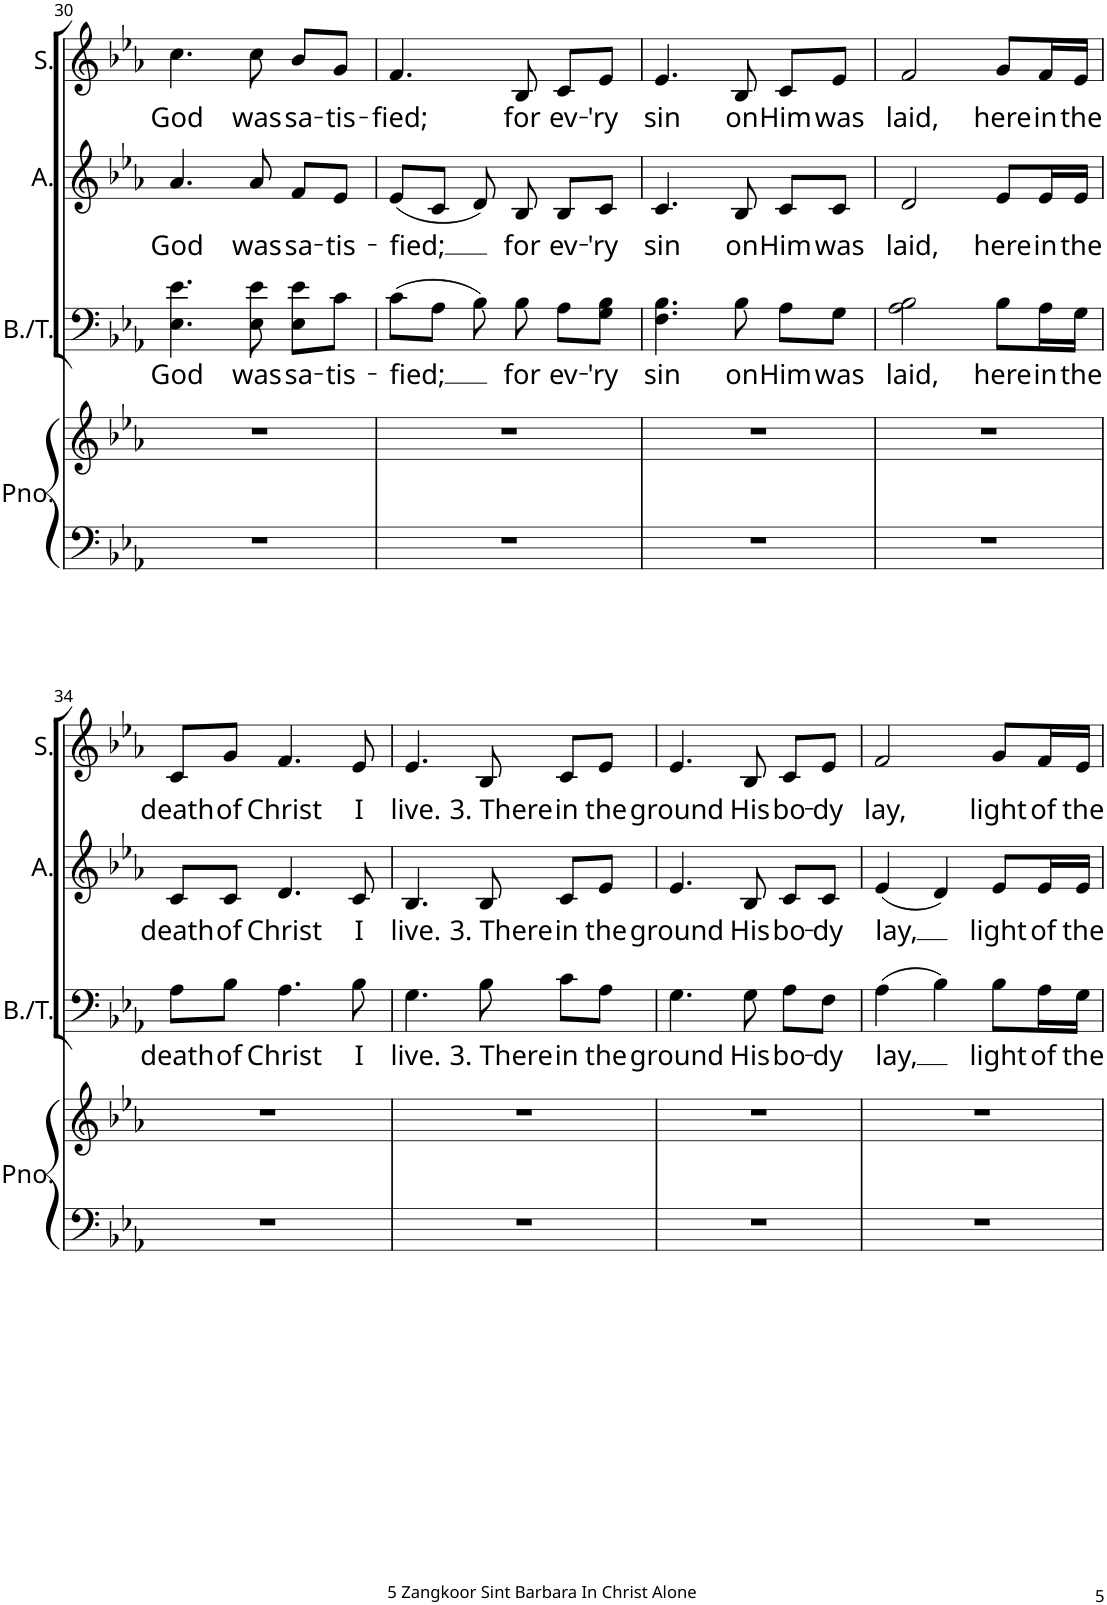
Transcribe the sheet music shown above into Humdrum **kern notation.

**kern	**kern	**kern	**text	**kern	**text	**kern	**text
*part4	*part4	*part3	*part3	*part2	*part2	*part1	*part1
*staff5	*staff4	*staff3	*staff3	*staff2	*staff2	*staff1	*staff1
*I"Pno.	*	*I"B/T	*	*I"A.	*	*I"S.	*
*I'Pno.	*	*I'B./T.	*	*I'A.	*	*I'S.	*
!!LO:PB:g=z
*clefF4	*clefG2	*clefF4	*	*clefG2	*	*clefG2	*
*k[b-e-a-]	*k[b-e-a-]	*k[b-e-a-]	*	*k[b-e-a-]	*	*k[b-e-a-]	*
*M3/4	*M3/4	*M3/4	*	*M3/4	*	*M3/4	*
=30	=30	=30	=30	=30	=30	=30	=30
!	!	!	!LO:LY:b	!	!LO:LY:b	!	!LO:LY:b
2.r	2.r	4.E-\ 4.e-\	God	4.a-/	God	4.cc\	God
!	!	!	!LO:LY:b	!	!LO:LY:b	!	!LO:LY:b
.	.	8E-\ 8e-\	was	8a-/	was	8cc\	was
!	!	!	!LO:LY:b	!	!LO:LY:b	!	!LO:LY:b
.	.	8E-\ 8e-\L	sa-	8f/L	sa-	8b-/L	sa-
!	!	!	!LO:LY:b	!	!LO:LY:b	!	!LO:LY:b
.	.	8c\J	-tis-	8e-/J	-tis-	8g/J	-tis-
=31	=31	=31	=31	=31	=31	=31	=31
!	!	!	!LO:LY:b	!	!LO:LY:b	!	!LO:LY:b
2.r	2.r	(8c\L	-fied;	(8e-/L	-fied;	4.f/	-fied;
.	.	8A-\J	.	8c/J	.	.	.
.	.	8B-\)	.	8d/)	.	.	.
!	!	!	!LO:LY:b	!	!LO:LY:b	!	!LO:LY:b
.	.	8B-\	for	8B-/	for	8B-/	for
!	!	!	!LO:LY:b	!	!LO:LY:b	!	!LO:LY:b
.	.	8A-\L	ev-	8B-/L	ev-	8c/L	ev-
!	!	!	!LO:LY:b	!	!LO:LY:b	!	!LO:LY:b
.	.	8G\ 8B-\J	-'ry	8c/J	-'ry	8e-/J	-'ry
=32	=32	=32	=32	=32	=32	=32	=32
!	!	!	!LO:LY:b	!	!LO:LY:b	!	!LO:LY:b
2.r	2.r	4.F\ 4.B-\	sin	4.c/	sin	4.e-/	sin
!	!	!	!LO:LY:b	!	!LO:LY:b	!	!LO:LY:b
.	.	8B-\	on	8B-/	on	8B-/	on
!	!	!	!LO:LY:b	!	!LO:LY:b	!	!LO:LY:b
.	.	8A-\L	Him	8c/L	Him	8c/L	Him
!	!	!	!LO:LY:b	!	!LO:LY:b	!	!LO:LY:b
.	.	8G\J	was	8c/J	was	8e-/J	was
=33	=33	=33	=33	=33	=33	=33	=33
!	!	!	!LO:LY:b	!	!LO:LY:b	!	!LO:LY:b
2.r	2.r	2A-\ 2B-\	laid,	2d/	laid,	2f/	laid,
!	!	!	!LO:LY:b	!	!LO:LY:b	!	!LO:LY:b
.	.	8B-\L	here	8e-/L	here	8g/L	here
!	!	!	!LO:LY:b	!	!LO:LY:b	!	!LO:LY:b
.	.	16A-\L	in	16e-/L	in	16f/L	in
!	!	!	!LO:LY:b	!	!LO:LY:b	!	!LO:LY:b
.	.	16G\JJ	the	16e-/JJ	the	16e-/JJ	the
!!LO:LB:g=z
=34	=34	=34	=34	=34	=34	=34	=34
!	!	!	!LO:LY:b	!	!LO:LY:b	!	!LO:LY:b
2.r	2.r	8A-\L	death	8c/L	death	8c/L	death
!	!	!	!LO:LY:b	!	!LO:LY:b	!	!LO:LY:b
.	.	8B-\J	of	8c/J	of	8g/J	of
!	!	!	!LO:LY:b	!	!LO:LY:b	!	!LO:LY:b
.	.	4.A-\	Christ	4.d/	Christ	4.f/	Christ
!	!	!	!LO:LY:b	!	!LO:LY:b	!	!LO:LY:b
.	.	8B-\	I	8c/	I	8e-/	I
=35	=35	=35	=35	=35	=35	=35	=35
!	!	!	!LO:LY:b	!	!LO:LY:b	!	!LO:LY:b
2.r	2.r	4.G\	live.	4.B-/	live.	4.e-/	live.
!	!	!	!LO:LY:b	!	!LO:LY:b	!	!LO:LY:b
.	.	8B-\	3. There	8B-/	3. There	8B-/	3. There
!	!	!	!LO:LY:b	!	!LO:LY:b	!	!LO:LY:b
.	.	8c\L	in	8c/L	in	8c/L	in
!	!	!	!LO:LY:b	!	!LO:LY:b	!	!LO:LY:b
.	.	8A-\J	the	8e-/J	the	8e-/J	the
=36	=36	=36	=36	=36	=36	=36	=36
!	!	!	!LO:LY:b	!	!LO:LY:b	!	!LO:LY:b
2.r	2.r	4.G\	ground	4.e-/	ground	4.e-/	ground
!	!	!	!LO:LY:b	!	!LO:LY:b	!	!LO:LY:b
.	.	8G\	His	8B-/	His	8B-/	His
!	!	!	!LO:LY:b	!	!LO:LY:b	!	!LO:LY:b
.	.	8A-\L	bo-	8c/L	bo-	8c/L	bo-
!	!	!	!LO:LY:b	!	!LO:LY:b	!	!LO:LY:b
.	.	8F\J	-dy	8c/J	-dy	8e-/J	-dy
=37	=37	=37	=37	=37	=37	=37	=37
!	!	!	!LO:LY:b	!	!LO:LY:b	!	!LO:LY:b
2.r	2.r	(4A-\	lay,	(4e-/	lay,	2f/	lay,
.	.	4B-\)	.	4d/)	.	.	.
!	!	!	!LO:LY:b	!	!LO:LY:b	!	!LO:LY:b
.	.	8B-\L	light	8e-/L	light	8g/L	light
!	!	!	!LO:LY:b	!	!LO:LY:b	!	!LO:LY:b
.	.	16A-\L	of	16e-/L	of	16f/L	of
!	!	!	!LO:LY:b	!	!LO:LY:b	!	!LO:LY:b
.	.	16G\JJ	the	16e-/JJ	the	16e-/JJ	the
=	=	=	=	=	=	=	=
*-	*-	*-	*-	*-	*-	*-	*-
